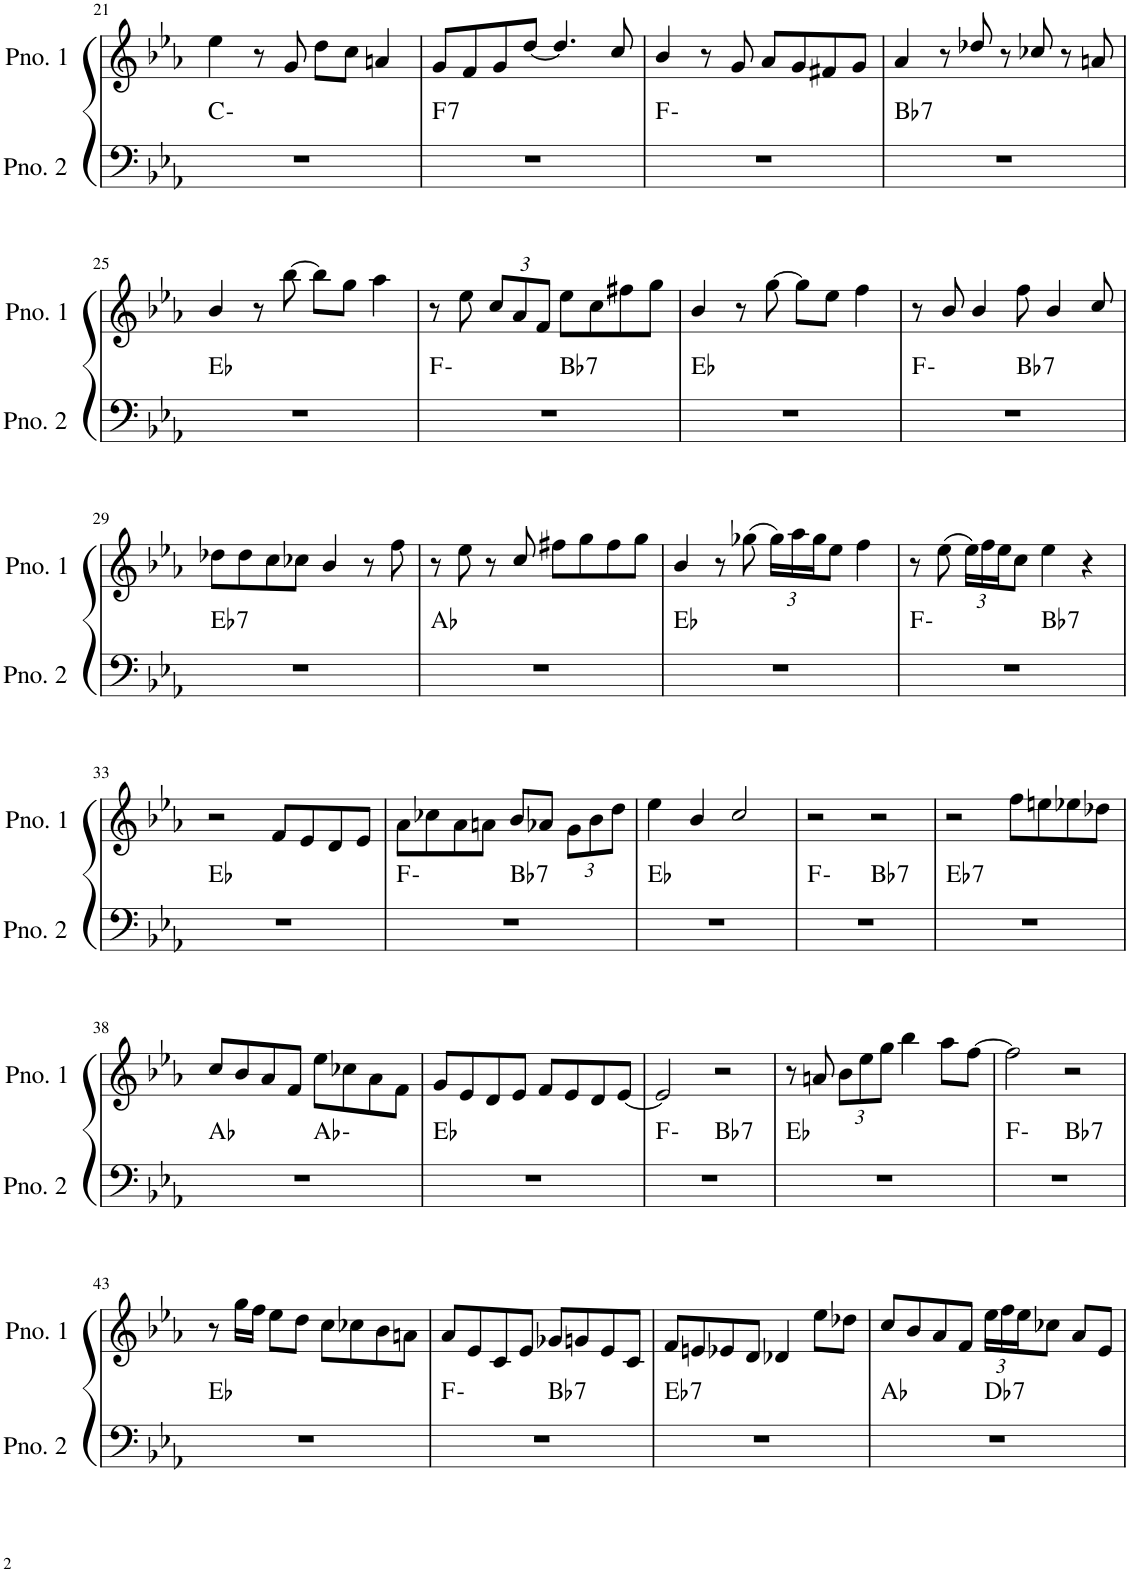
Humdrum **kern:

**kern	**harte	**kern
*part2	*part2	*part1
*staff2	*	*staff1
*I"ピアノ 2	*	*I"ピアノ 1
!!LO:PB:g=z
*clefF4	*	*clefG2
*k[b-e-a-]	*	*k[b-e-a-]
*M4/4	*	*M4/4
=21	=21	=21
1r	C:min	4ee-\
.	.	8r
.	.	8g/
.	.	8dd\L
.	.	8cc\J
.	.	4an/
=22	=22	=22
!	!LO:H:kt=7	!
1r	F:7	8g/L
.	.	8f/
.	.	8g/
.	.	[8dd/J
.	.	4.dd/]
.	.	8cc/
=23	=23	=23
1r	F:min	4b-/
.	.	8r
.	.	8g/
.	.	8a-/L
.	.	8g/
.	.	8f#X/
.	.	8g/J
=24	=24	=24
!	!LO:H:kt=7	!
1r	Bb:7	4a-/
.	.	8r
.	.	8dd-X/
.	.	8r
.	.	8cc-X/
.	.	8r
.	.	8an/
!!LO:LB:g=z
=25	=25	=25
1r	Eb:maj	4b-/
.	.	8r
.	.	[8bb-\
.	.	8bb-\L]
.	.	8gg\J
.	.	4aa-\
=26	=26	=26
*^	*	*
1r	2ryy	F:min	8r
.	.	.	8ee-\
*	*	*	*Xbrackettup
.	.	.	12cc/L
.	.	.	12a-/
.	.	.	12f/J
!	!	!LO:H:kt=7	!
.	2ryy	Bb:7	8ee-\L
.	.	.	8cc\
.	.	.	8ff#X\
.	.	.	8gg\J
*v	*v	*	*
=27	=27	=27
1r	Eb:maj	4b-/
.	.	8r
.	.	[8gg\
.	.	8gg\L]
.	.	8ee-\J
.	.	4ff\
=28	=28	=28
*^	*	*
1r	2ryy	F:min	8r
.	.	.	8b-/
.	.	.	4b-/
!	!	!LO:H:kt=7	!
.	2ryy	Bb:7	8ff\
.	.	.	4b-/
.	.	.	8cc/
!!LO:LB:g=z
=29	=29	=29	=29
!	!	!LO:H:kt=7	!
*v	*v	*	*
1r	Eb:7	8dd-X\L
.	.	8dd-\
.	.	8cc\
.	.	8cc-X\J
.	.	4b-/
.	.	8r
.	.	8ff\
=30	=30	=30
1r	Ab:maj	8r
.	.	8ee-\
.	.	8r
.	.	8cc/
.	.	8ff#X\L
.	.	8gg\
.	.	8ff#\
.	.	8gg\J
=31	=31	=31
1r	Eb:maj	4b-/
.	.	8r
.	.	(8gg-X\
.	.	24gg-\LL)
.	.	24aa-\
.	.	24gg-\J
.	.	8ee-\J
.	.	4ff\
=32	=32	=32
*^	*	*
1r	2ryy	F:min	8r
.	.	.	(8ee-\
.	.	.	24ee-\LL)
.	.	.	24ff\
.	.	.	24ee-\J
.	.	.	8cc\J
!	!	!LO:H:kt=7	!
.	2ryy	Bb:7	4ee-\
.	.	.	4r
*v	*v	*	*
!!LO:LB:g=z
=33	=33	=33
1r	Eb:maj	2r
.	.	8f/L
.	.	8e-/
.	.	8d/
.	.	8e-/J
=34	=34	=34
*^	*	*
1r	2ryy	F:min	8a-\L
.	.	.	8cc-X\
.	.	.	8a-\
.	.	.	8an\J
!	!	!LO:H:kt=7	!
.	2ryy	Bb:7	8b-/L
.	.	.	8a-X/J
.	.	.	12g\L
.	.	.	12b-\
.	.	.	12dd\J
*v	*v	*	*
=35	=35	=35
1r	Eb:maj	4ee-\
.	.	4b-/
.	.	2cc/
=36	=36	=36
*^	*	*
1r	2ryy	F:min	2r
!	!	!LO:H:kt=7	!
.	2ryy	Bb:7	2r
=37	=37	=37	=37
!	!	!LO:H:kt=7	!
*v	*v	*	*
1r	Eb:7	2r
.	.	8ff\L
.	.	8een\
.	.	8ee-X\
.	.	8dd-X\J
!!LO:LB:g=z
=38	=38	=38
*^	*	*
1r	2ryy	Ab:maj	8cc/L
.	.	.	8b-/
.	.	.	8a-/
.	.	.	8f/J
.	2ryy	Ab:min	8ee-\L
.	.	.	8cc-X\
.	.	.	8a-\
.	.	.	8f\J
*v	*v	*	*
=39	=39	=39
1r	Eb:maj	8g/L
.	.	8e-/
.	.	8d/
.	.	8e-/J
.	.	8f/L
.	.	8e-/
.	.	8d/
.	.	[8e-/J
=40	=40	=40
*^	*	*
1r	2ryy	F:min	2e-/]
!	!	!LO:H:kt=7	!
.	2ryy	Bb:7	2r
*v	*v	*	*
=41	=41	=41
1r	Eb:maj	8r
.	.	8an/
.	.	12b-\L
.	.	12ee-\
.	.	12gg\J
.	.	4bb-\
.	.	8aa-\L
.	.	[8ff\J
=42	=42	=42
*^	*	*
1r	2ryy	F:min	2ff\]
!	!	!LO:H:kt=7	!
.	2ryy	Bb:7	2r
*v	*v	*	*
!!LO:LB:g=z
=43	=43	=43
1r	Eb:maj	8r
.	.	16gg\LL
.	.	16ff\JJ
.	.	8ee-\L
.	.	8dd\J
.	.	8cc\L
.	.	8cc-X\
.	.	8b-\
.	.	8an\J
=44	=44	=44
*^	*	*
1r	2ryy	F:min	8a-/L
.	.	.	8e-/
.	.	.	8c/
.	.	.	8e-/J
!	!	!LO:H:kt=7	!
.	2ryy	Bb:7	8g-X/L
.	.	.	8gn/
.	.	.	8e-/
.	.	.	8c/J
=45	=45	=45	=45
!	!	!LO:H:kt=7	!
*v	*v	*	*
1r	Eb:7	8f/L
.	.	8en/
.	.	8e-X/
.	.	8d/J
.	.	4d-X/
.	.	8ee-\L
.	.	8dd-X\J
=46	=46	=46
*^	*	*
1r	2ryy	Ab:maj	8cc/L
.	.	.	8b-/
.	.	.	8a-/
.	.	.	8f/J
!	!	!LO:H:kt=7	!
.	2ryy	Db:7	24ee-\LL
.	.	.	24ff\
.	.	.	24ee-\J
.	.	.	8cc-X\J
.	.	.	8a-/L
.	.	.	8e-/J
*v	*v	*	*
=	=	=
*-	*-	*-
